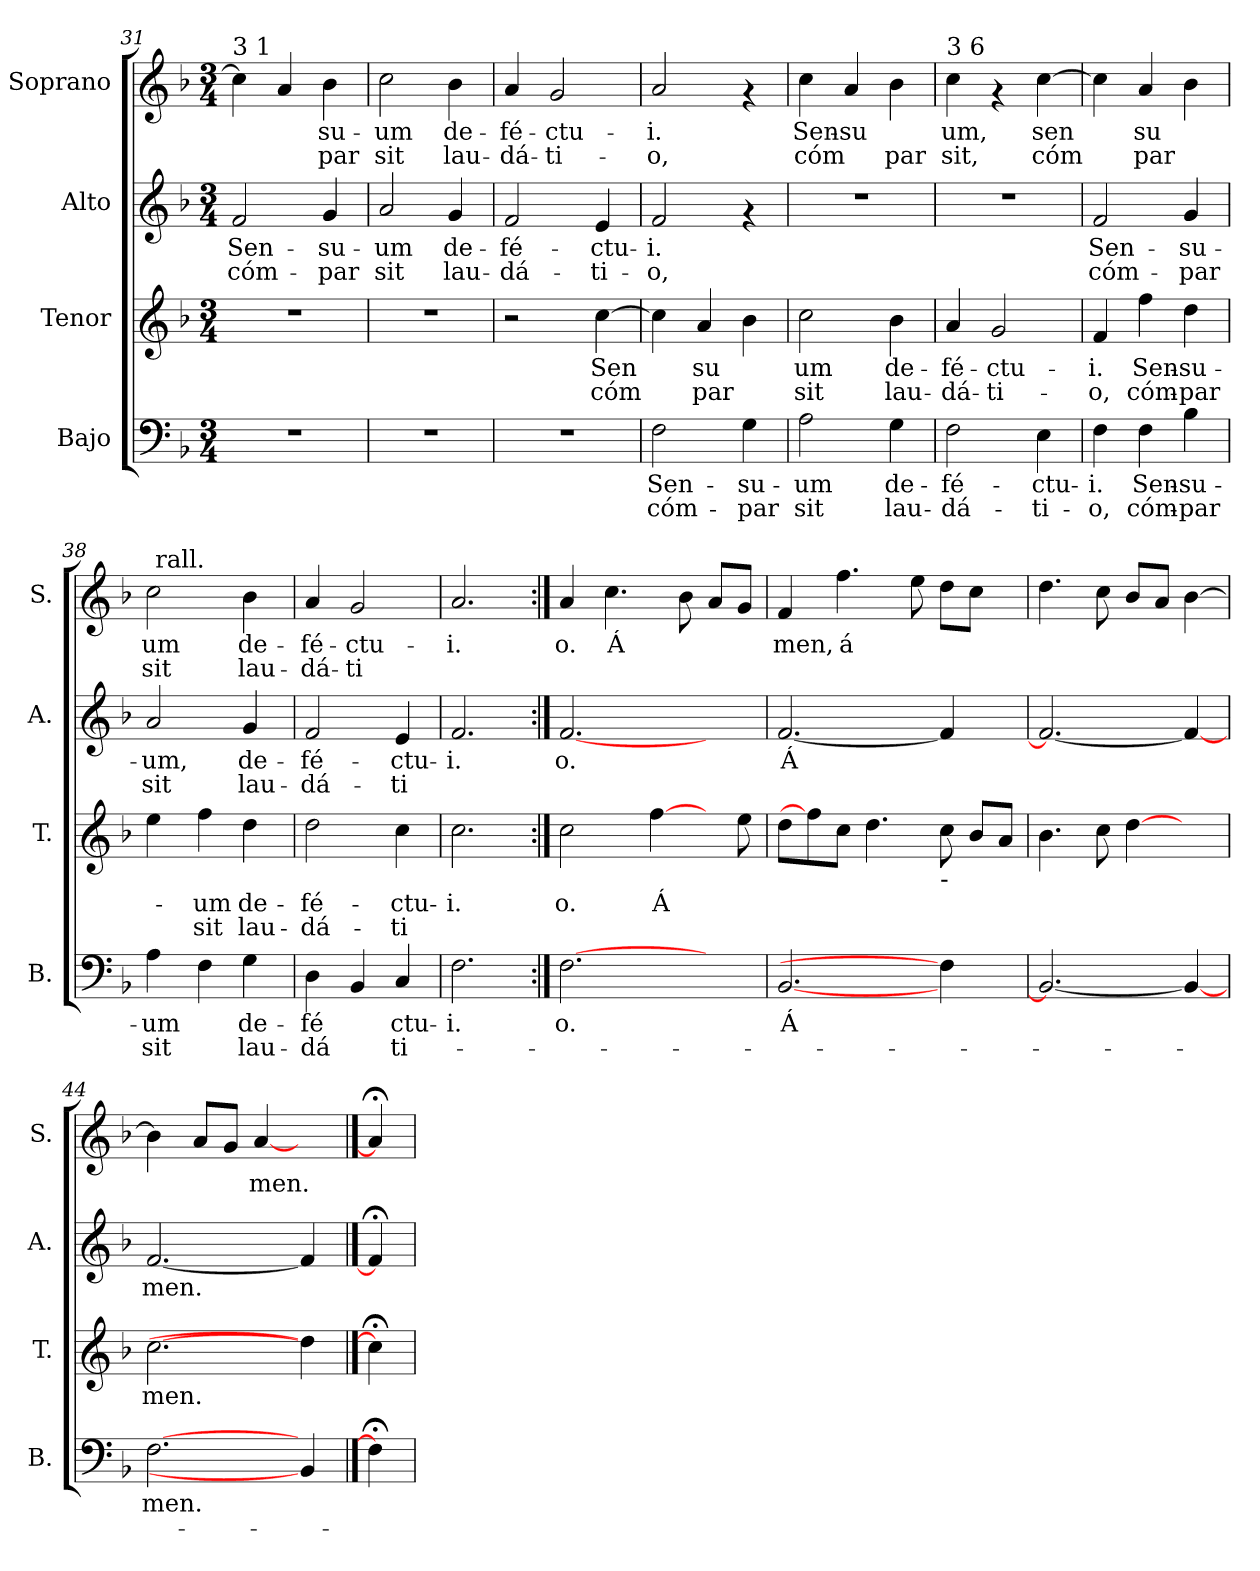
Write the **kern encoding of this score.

**kern	**text	**text	**kern	**text	**text	**kern	**text	**text	**kern	**text	**text
*part4	*part4	*part4	*part3	*part3	*part3	*part2	*part2	*part2	*part1	*part1	*part1
*staff4	*staff4	*staff4	*staff3	*staff3	*staff3	*staff2	*staff2	*staff2	*staff1	*staff1	*staff1
*I"Bajo	*	*	*I"Tenor	*	*	*I"Alto	*	*	*I"Soprano	*	*
*I'B.	*	*	*I'T.	*	*	*I'A.	*	*	*I'S.	*	*
!!LO:LB:g=z
*clefF4	*	*	*	*	*	*clefG2	*	*	*clefG2	*	*
*k[b-]	*	*	*k[b-]	*	*	*k[b-]	*	*	*k[b-]	*	*
*F:	*	*	*F:	*	*	*F:	*	*	*F:	*	*
*M3/4	*	*	*M3/4	*	*	*M3/4	*	*	*M3/4	*	*
=31	=31	=31	=31	=31	=31	=31	=31	=31	=31	=31	=31
!	!	!	!	!	!	!	!	!	!LO:TX:a:t=3 1	!	!
!	!	!	!	!	!	!	!LO:LY:b:cj	!LO:LY:b:cj	!	!LO:LY:b:cj	!LO:LY:b:cj
2.r	.	.	2.r	.	.	2f/	Sen-	-cóm-	4cc\]	--	--
!	!	!	!	!	!	!	!	!	!	!LO:LY:b:cj	!LO:LY:b:cj
.	.	.	.	.	.	.	.	.	4a/	--	--
!	!	!	!	!	!	!	!LO:LY:b:cj	!LO:LY:b:cj	!	!LO:LY:b:cj	!LO:LY:b:cj
.	.	.	.	.	.	4g/	-su-	-par	4b-\	-su-	-par
=32	=32	=32	=32	=32	=32	=32	=32	=32	=32	=32	=32
!	!	!	!	!	!	!	!LO:LY:b:cj	!LO:LY:b:cj	!	!LO:LY:b:cj	!LO:LY:b:cj
2.r	.	.	2.r	.	.	2a/	um	sit	2cc\	um	sit
!	!	!	!	!	!	!	!LO:LY:b:cj	!LO:LY:b:cj	!	!LO:LY:b:cj	!LO:LY:b:cj
.	.	.	.	.	.	4g/	de-	-lau-	4b-\	de-	-lau-
=33	=33	=33	=33	=33	=33	=33	=33	=33	=33	=33	=33
!	!	!	!	!	!	!	!LO:LY:b:cj	!LO:LY:b:cj	!	!LO:LY:b:cj	!LO:LY:b:cj
2.r	.	.	2r	.	.	2f/	-fé-	-dá-	4a/	-fé-	-dá-
!	!	!	!	!	!	!	!	!	!	!LO:LY:b:cj	!LO:LY:b:cj
.	.	.	.	.	.	.	.	.	2g/	-ctu-	-ti-
!	!	!	!	!LO:LY:b:cj	!LO:LY:b:cj	!	!LO:LY:b:cj	!LO:LY:b:cj	!	!	!
.	.	.	[>4cc\	Sen-	-cóm-	4e/	-ctu-	-ti-	.	.	.
=34	=34	=34	=34	=34	=34	=34	=34	=34	=34	=34	=34
!	!LO:LY:b:cj	!LO:LY:b:cj	!	!LO:LY:b:cj	!LO:LY:b:cj	!	!LO:LY:b:cj	!LO:LY:b:cj	!	!LO:LY:b:cj	!LO:LY:b:cj
2F\	Sen-	-cóm-	4cc\]	--	--	2f/	-i.	o,	2a/	-i.	o,
!	!	!	!	!LO:LY:b:cj	!LO:LY:b:cj	!	!	!	!	!	!
.	.	.	4a/	-su-	-par	.	.	.	.	.	.
!	!LO:LY:b:cj	!LO:LY:b:cj	!	!LO:LY:b:cj	!LO:LY:b:cj	!	!	!	!	!	!
4G\	-su-	-par	4b-\	-	-	4rf	.	.	4rf	.	.
=35	=35	=35	=35	=35	=35	=35	=35	=35	=35	=35	=35
!	!LO:LY:b:cj	!LO:LY:b:cj	!	!LO:LY:b:cj	!LO:LY:b:cj	!	!	!	!	!LO:LY:b:cj	!LO:LY:b:cj
2A\	um	sit	2cc\	um	sit	2.r	.	.	4cc\	Sen-	-cóm-
!	!	!	!	!	!	!	!	!	!	!LO:LY:b:cj	!LO:LY:b:cj
.	.	.	.	.	.	.	.	.	4a/	-su-	--
!	!LO:LY:b:cj	!LO:LY:b:cj	!	!LO:LY:b:cj	!LO:LY:b:cj	!	!	!	!	!LO:LY:b:cj	!LO:LY:b:cj
4G\	de-	-lau-	4b-\	de-	-lau-	.	.	.	4b-\	--	-par
!!LO:LB:g=z
=36	=36	=36	=36	=36	=36	=36	=36	=36	=36	=36	=36
!	!	!	!	!	!	!	!	!	!LO:TX:a:t=3 6	!	!
!	!LO:LY:b:cj	!LO:LY:b:cj	!	!LO:LY:b:cj	!LO:LY:b:cj	!	!	!	!	!LO:LY:b:cj	!LO:LY:b:cj
2F\	-fé-	-dá-	4a/	-fé-	-dá-	2.r	.	.	4cc\	um,	sit,
!	!	!	!	!LO:LY:b:cj	!LO:LY:b:cj	!	!	!	!	!	!
.	.	.	2g/	-ctu-	-ti-	.	.	.	4rf	.	.
!	!LO:LY:b:cj	!LO:LY:b:cj	!	!	!	!	!	!	!	!LO:LY:b:cj	!LO:LY:b:cj
4E\	-ctu-	-ti-	.	.	.	.	.	.	[>4cc\	sen-	-cóm-
=37	=37	=37	=37	=37	=37	=37	=37	=37	=37	=37	=37
!	!LO:LY:b:cj	!LO:LY:b:cj	!	!LO:LY:b:cj	!LO:LY:b:cj	!	!LO:LY:b:cj	!LO:LY:b:cj	!	!LO:LY:b:cj	!LO:LY:b:cj
4F\	-i.	o,	4f/	-i.	o,	2f/	Sen-	-cóm-	4cc\]	--	--
!	!LO:LY:b:cj	!LO:LY:b:cj	!	!LO:LY:b:cj	!LO:LY:b:cj	!	!	!	!	!LO:LY:b:cj	!LO:LY:b:cj
4F\	Sen-	-cóm-	4ff\	Sen-	-cóm-	.	.	.	4a/	-su-	-par
!	!LO:LY:b:cj	!LO:LY:b:cj	!	!LO:LY:b:cj	!LO:LY:b:cj	!	!LO:LY:b:cj	!LO:LY:b:cj	!	!LO:LY:b:cj	!LO:LY:b:cj
4B-\	-su-	-par	4dd\	-su-	-par	4g/	-su-	-par	4b-\	-	-
=38	=38	=38	=38	=38	=38	=38	=38	=38	=38	=38	=38
!	!LO:LY:b:cj	!LO:LY:b:cj	!	!LO:LY:b:cj	!LO:LY:b:cj	!	!LO:LY:b:cj	!LO:LY:b:cj	!	!LO:LY:b:cj	!LO:LY:b:cj
*	*	*	*	*	*	*	*	*	*^	*	*
4A\	um	sit	4ee\	.	.	2a/	um,	sit	2cc\	64ryy	um	sit
!	!	!	!	!	!	!	!	!	!	!LO:TX:a:t=rall.	!	!
.	.	.	.	.	.	.	.	.	.	2ryy	.	.
!	!LO:LY:b:cj	!LO:LY:b:cj	!	!LO:LY:b:cj	!LO:LY:b:cj	!	!	!	!	!	!	!
4F\	.	-	4ff\	um	sit	.	.	.	.	.	.	.
!	!LO:LY:b:cj	!LO:LY:b:cj	!	!LO:LY:b:cj	!LO:LY:b:cj	!	!LO:LY:b:cj	!LO:LY:b:cj	!	!	!LO:LY:b:cj	!LO:LY:b:cj
4G\	-de-	-lau-	4dd\	de-	-lau-	4g/	de-	-lau-	4b-\	.	de-	-lau-
.	.	.	.	.	.	.	.	.	.	8...ryy	.	.
=39	=39	=39	=39	=39	=39	=39	=39	=39	=39	=39	=39	=39
!	!LO:LY:b:cj	!LO:LY:b:cj	!	!LO:LY:b:cj	!LO:LY:b:cj	!	!LO:LY:b:cj	!LO:LY:b:cj	!	!	!LO:LY:b:cj	!LO:LY:b:cj
*	*	*	*	*	*	*	*	*	*v	*v	*	*
4D\	-fé-	-dá-	2dd\	-fé-	-dá-	2f/	-fé-	-dá-	4a/	-fé-	-dá-
!	!LO:LY:b:cj	!LO:LY:b:cj	!	!	!	!	!	!	!	!LO:LY:b:cj	!LO:LY:b:cj
4BB-/	--	--	.	.	.	.	.	.	2g/	-ctu-	-ti
!	!LO:LY:b:cj	!LO:LY:b:cj	!	!LO:LY:b:cj	!LO:LY:b:cj	!	!LO:LY:b:cj	!LO:LY:b:cj	!	!	!
4C/	-ctu-	-ti-	4cc\	-ctu-	-ti	4e/	-ctu-	-ti	.	.	.
=40	=40	=40	=40	=40	=40	=40	=40	=40	=40	=40	=40
!	!LO:LY:b:cj	!	!	!LO:LY:b:cj	!	!	!LO:LY:b:cj	!	!	!LO:LY:b:cj	!
2.F\	-i.	.	2.cc\	i.	.	2.f/	i.	.	2.a/	i.	.
!!LO:PB:g=z
=41:|!	=41:|!	=41:|!	=41:|!	=41:|!	=41:|!	=41:|!	=41:|!	=41:|!	=41:|!	=41:|!	=41:|!
!	!LO:LY:b:cj	!	!	!LO:LY:b:cj	!	!	!LO:LY:b:cj	!	!	!LO:LY:b:cj	!
[2.F	o.	.	2cc\	o.	.	[2.f	o.	.	4a/	o.	.
!	!	!	!	!	!	!	!	!	!	!LO:LY:b:cj	!
.	.	.	.	.	.	.	.	.	4.cc\	Á-	.
!	!	!	!	!LO:LY:b:cj	!	!	!	!	!	!	!
.	.	.	[4ff\	Á-	.	.	.	.	.	.	.
!	!	!	!	!	!	!	!	!	!	!LO:LY:b:cj	!
.	.	.	.	.	.	.	.	.	8b-\	--	.
!	!	!	!	!	!	!	!	!	!	!LO:LY:b:cj	!
4ryy	.	.	8ryy	.	.	4ryy	.	.	8a/L	--	.
!	!	!	!	!LO:LY:b:cj	!	!	!	!	!	!LO:LY:b:cj	!
.	.	.	8ee\	--	.	.	.	.	8g/J	--	.
=42	=42	=42	=42	=42	=42	=42	=42	=42	=42	=42	=42
!	!LO:LY:b:cj	!	!	!LO:LY:b:cj	!	!	!LO:LY:b:cj	!	!	!LO:LY:b:cj	!
[<2.BB-	Á-	.	8dd\L	--	.	[<2.f	Á-	.	4f/	-men,	.
.	.	.	8ff\]	.	.	.	.	.	.	.	.
!	!	!	!	!LO:LY:b:cj	!	!	!	!	!	!LO:LY:b:cj	!
.	.	.	8cc\J	--	.	.	.	.	4.ff\	á-	.
!	!	!	!	!LO:LY:b:cj	!	!	!	!	!	!	!
.	.	.	4.dd\	--	.	.	.	.	.	.	.
!	!	!	!	!	!	!	!	!	!	!LO:LY:b:cj	!
.	.	.	.	.	.	.	.	.	8ee\	--	.
!	!	!	!LO:TX:b:t=-	!	!	!	!	!	!	!	!
!	!	!	!	!LO:LY:b:cj	!	!	!	!	!	!LO:LY:b:cj	!
4F]	.	.	8cc\	--	.	4f]	.	.	8dd\L	--	.
!	!	!	!	!LO:LY:b:cj	!	!	!	!	!	!LO:LY:b:cj	!
.	.	.	8b-/L	--	.	.	.	.	8cc\J	--	.
!	!	!	!	!LO:LY:b:cj	!	!	!	!	!	!	!
8ryy	.	.	8a/J	--	.	8ryy	.	.	8ryy	.	.
=43	=43	=43	=43	=43	=43	=43	=43	=43	=43	=43	=43
!	!LO:LY:b:cj	!	!	!LO:LY:b:cj	!	!	!LO:LY:b:cj	!	!	!LO:LY:b:cj	!
2.BB-_	--	.	4.b-\	--	.	2.f_	--	.	4.dd\	--	.
!	!	!	!	!LO:LY:b:cj	!	!	!	!	!	!LO:LY:b:cj	!
.	.	.	8cc\	--	.	.	.	.	8cc\	--	.
!	!	!	!	!LO:LY:b:cj	!	!	!	!	!	!LO:LY:b:cj	!
.	.	.	[4dd\	--	.	.	.	.	8b-/L	--	.
!	!	!	!	!	!	!	!	!	!	!LO:LY:b:cj	!
.	.	.	.	.	.	.	.	.	8a/J	--	.
!	!	!	!	!	!	!	!	!	!	!LO:LY:b:cj	!
4BB-_	.	.	4ryy	.	.	4f_	.	.	[>4b-\	--	.
=44	=44	=44	=44	=44	=44	=44	=44	=44	=44	=44	=44
!	!LO:LY:b:cj	!	!	!LO:LY:b:cj	!	!	!LO:LY:b:cj	!	!	!LO:LY:b:cj	!
[2.F	-men.	.	[2.cc	-men.	.	[2.f	-men.	.	4b-\]	--	.
!	!	!	!	!	!	!	!	!	!	!LO:LY:b:cj	!
.	.	.	.	.	.	.	.	.	8a/L	--	.
!	!	!	!	!	!	!	!	!	!	!LO:LY:b:cj	!
.	.	.	.	.	.	.	.	.	8g/J	--	.
!	!	!	!	!	!	!	!	!	!	!LO:LY:b:cj	!
.	.	.	.	.	.	.	.	.	[4a/	-men.	.
4BB-]	.	.	4dd\]	.	.	4f]	.	.	4ryy	.	.
==45	==45	==45	==45	==45	==45	==45	==45	==45	==45	==45	==45
4F;<]	.	.	4cc;<]	.	.	4f;]	.	.	4a;/]	.	.
=	=	=	=	=	=	=	=	=	=	=	=
*-	*-	*-	*-	*-	*-	*-	*-	*-	*-	*-	*-
